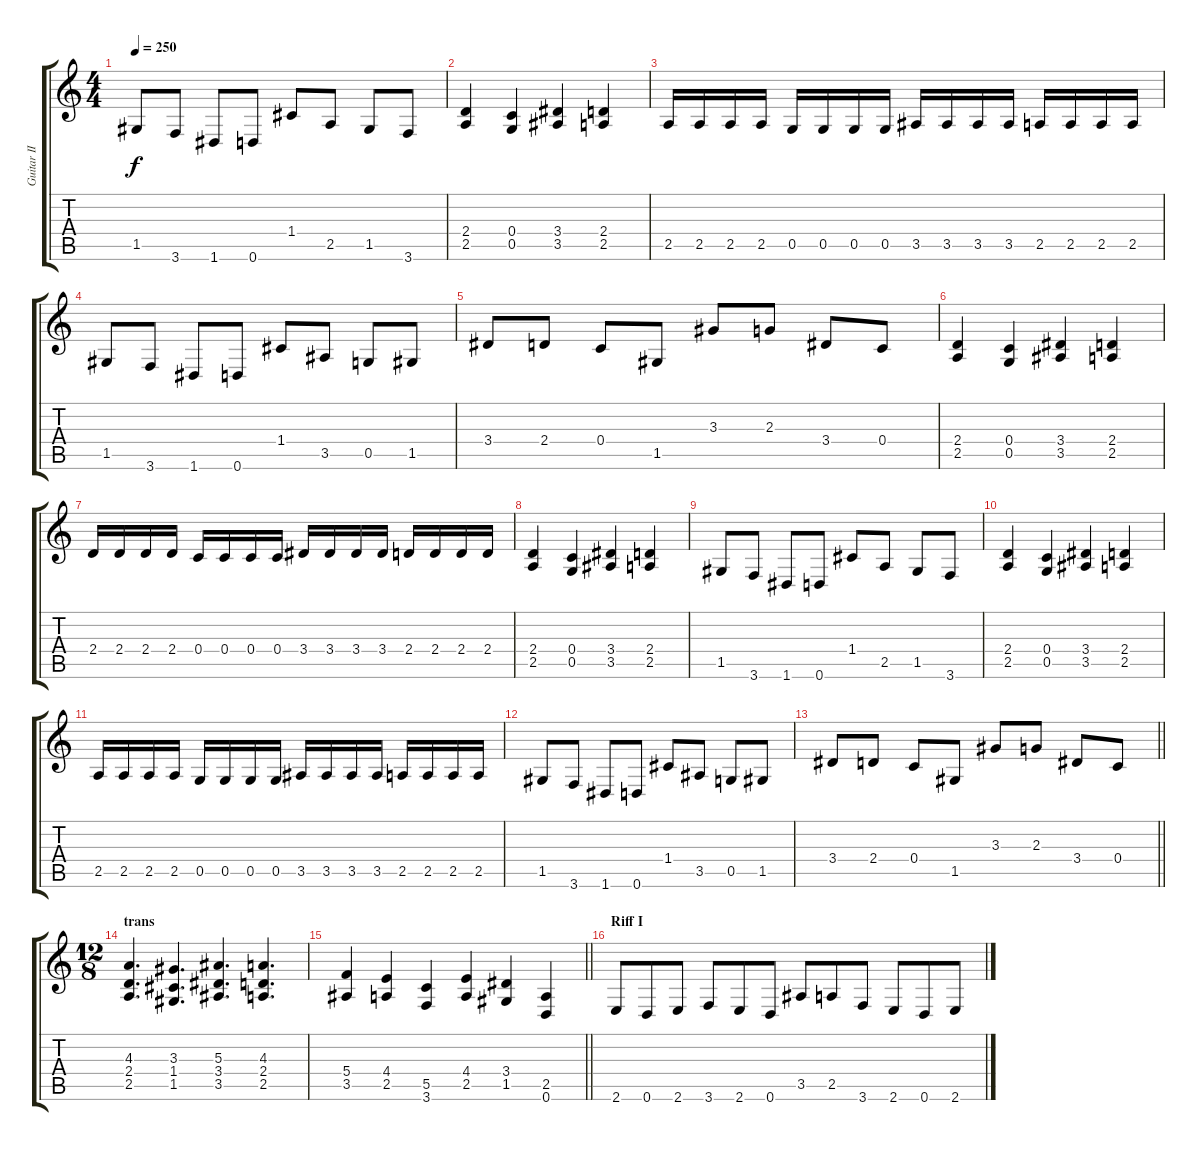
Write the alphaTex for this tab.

\track ("Guitar II" "Guitar II") {instrument distortionguitar}
\staff {score tabs}
\tuning (D4 A3 F3 C3 G2 D2) {hide}
\ts (4 4)
\tempo 250
\clef g2
\ks c
1.5.8{dy f} 3.6.8 1.6.8 0.6.8 1.4.8 2.5.8 1.5.8 3.6.8 |
(2.4 2.5).4 (0.4 0.5).4 (3.4 3.5).4 (2.4 2.5).4 |
2.5.16 2.5.16 2.5.16 2.5.16 0.5.16 0.5.16 0.5.16 0.5.16 3.5.16 3.5.16 3.5.16 3.5.16 2.5.16 2.5.16 2.5.16 2.5.16 |
1.5.8 3.6.8 1.6.8 0.6.8 1.4.8 3.5.8 0.5.8 1.5.8 |
3.4.8 2.4.8 0.4.8 1.5.8 3.3.8 2.3.8 3.4.8 0.4.8 |
(2.4 2.5).4 (0.4 0.5).4 (3.4 3.5).4 (2.4 2.5).4 |
2.4.16 2.4.16 2.4.16 2.4.16 0.4.16 0.4.16 0.4.16 0.4.16 3.4.16 3.4.16 3.4.16 3.4.16 2.4.16 2.4.16 2.4.16 2.4.16 |
(2.4 2.5).4 (0.4 0.5).4 (3.4 3.5).4 (2.4 2.5).4 |
1.5.8 3.6.8 1.6.8 0.6.8 1.4.8 2.5.8 1.5.8 3.6.8 |
(2.4 2.5).4 (0.4 0.5).4 (3.4 3.5).4 (2.4 2.5).4 |
2.5.16 2.5.16 2.5.16 2.5.16 0.5.16 0.5.16 0.5.16 0.5.16 3.5.16 3.5.16 3.5.16 3.5.16 2.5.16 2.5.16 2.5.16 2.5.16 |
1.5.8 3.6.8 1.6.8 0.6.8 1.4.8 3.5.8 0.5.8 1.5.8 |
\barLineRight lightlight
3.4.8 2.4.8 0.4.8 1.5.8 3.3.8 2.3.8 3.4.8 0.4.8 |
\ts (12 8)
\section ("" "trans")
(4.3 2.4 2.5).4{d} (3.3 1.4 1.5).4{d} (5.3 3.4 3.5).4{d} (4.3 2.4 2.5).4{d} |
\barLineRight lightlight
(5.4 3.5).4 (4.4 2.5).4 (5.5 3.6).4 (4.4 2.5).4 (3.4 1.5).4 (2.5 0.6).4 |
\section ("" "Riff I")
2.6.8 0.6.8 2.6.8 3.6.8 2.6.8 0.6.8 3.5.8 2.5.8 3.6.8 2.6.8 0.6.8 2.6.8
